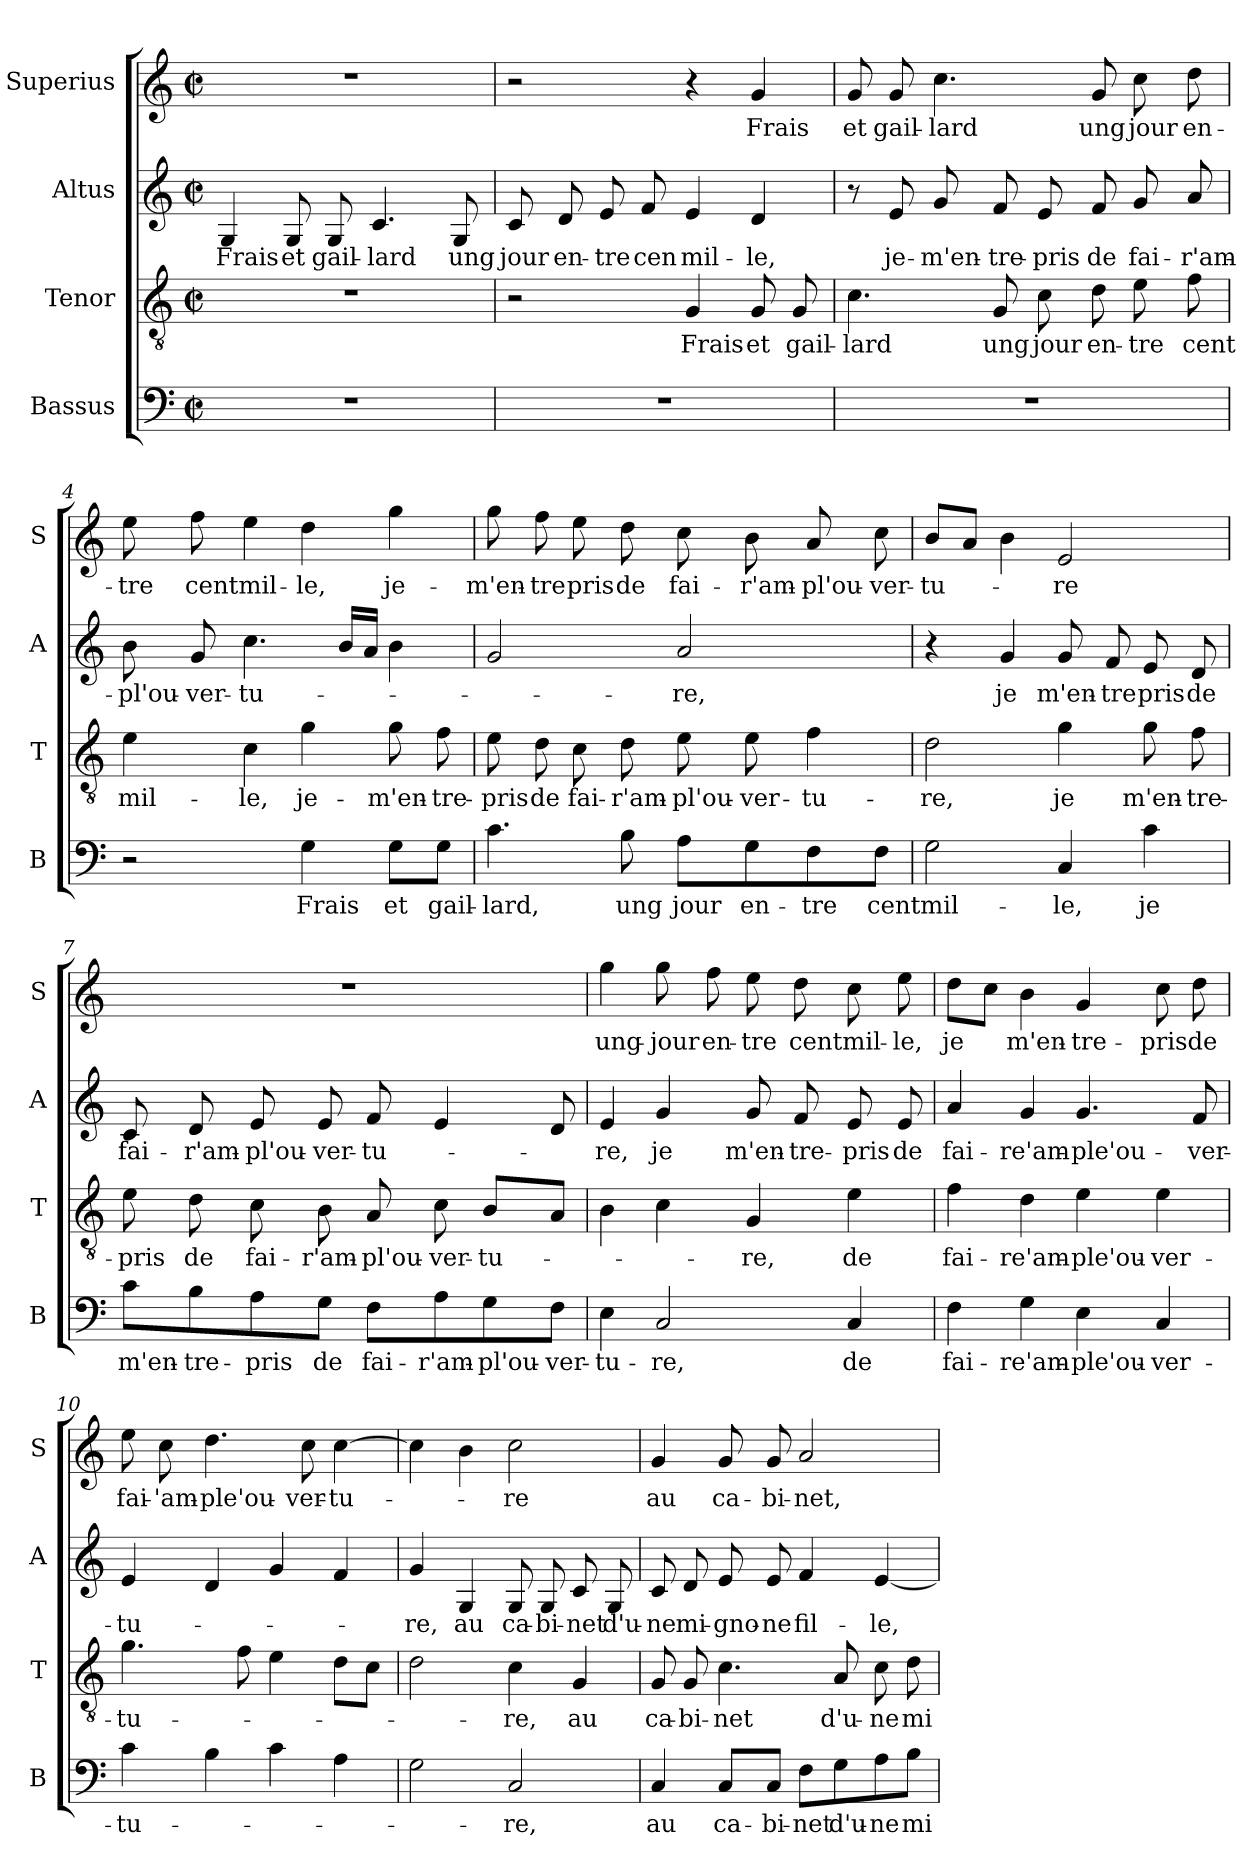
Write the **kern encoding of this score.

**kern	**text	**kern	**text	**kern	**text	**kern	**text
*part4	*part4	*part3	*part3	*part2	*part2	*part1	*part1
*staff4	*staff4	*staff3	*staff3	*staff2	*staff2	*staff1	*staff1
*I"Bassus	*	*I"Tenor	*	*I"Altus	*	*I"Superius	*
*I'B	*	*I'T	*	*I'A	*	*I'S	*
*clefF4	*	*clefGv2	*	*clefG2	*	*clefG2	*
*k[]	*	*k[]	*	*k[]	*	*k[]	*
*C:	*	*C:	*	*C:	*	*C:	*
*M2/2	*	*M2/2	*	*M2/2	*	*M2/2	*
*met(c|)	*	*met(c|)	*	*met(c|)	*	*met(c|)	*
=1	=1	=1	=1	=1	=1	=1	=1
1r	.	1r	.	4G/	Frais	1r	.
.	.	.	.	8G/	et	.	.
.	.	.	.	8G/	gail-	.	.
.	.	.	.	4.c/	-lard	.	.
.	.	.	.	8G/	ung	.	.
=2	=2	=2	=2	=2	=2	=2	=2
1r	.	2r	.	8c/	jour	2r	.
.	.	.	.	8d/	en-	.	.
.	.	.	.	8e/	-tre	.	.
.	.	.	.	8f/	cen	.	.
.	.	4G/	Frais	4e/	mil-	4r	.
.	.	8G/	et	4d/	-le,	4g/	Frais
.	.	8G/	gail-	.	.	.	.
=3	=3	=3	=3	=3	=3	=3	=3
1r	.	4.c\	-lard	8r	.	8g/	et
.	.	.	.	8e/	je-	8g/	gail-
.	.	.	.	8g/	-m'en-	4.cc\	-lard
.	.	8G/	ung	8f/	-tre-	.	.
.	.	8c\	jour	8e/	-pris	.	.
.	.	8d\	en-	8f/	de	8g/	ung
.	.	8e\	-tre	8g/	fai-	8cc\	jour
.	.	8f\	cent	8a/	-r'am-	8dd\	en-
=4	=4	=4	=4	=4	=4	=4	=4
2r	.	4e\	mil-	8b\	-pl'ou-	8ee\	-tre
.	.	.	.	8g/	-ver-	8ff\	cent
.	.	4c\	-le,	4.cc\	-tu-	4ee\	mil-
4G\	Frais	4g\	je-	.	.	4dd\	-le,
.	.	.	.	16b/LL	.	.	.
.	.	.	.	16a/JJ	.	.	.
8G\L	et	8g\	-m'en-	4b\	.	4gg\	je-
8G\J	gail-	8f\	-tre-	.	.	.	.
!!LO:LB:g=z
=5	=5	=5	=5	=5	=5	=5	=5
4.c\	-lard,	8e\	-pris	2g/	.	8gg\	-m'en-
.	.	8d\	de	.	.	8ff\	-tre
.	.	8c\	fai-	.	.	8ee\	pris
8B\	ung	8d\	-r'am-	.	.	8dd\	de
8A\L	jour	8e\	-pl'ou-	2a/	-re,	8cc\	fai-
8G\	en-	8e\	-ver-	.	.	8b\	-r'am-
8F\	-tre	4f\	-tu-	.	.	8a/	-pl'ou-
8F\J	cent	.	.	.	.	8cc\	-ver-
=6	=6	=6	=6	=6	=6	=6	=6
2G\	mil-	2d\	-re,	4r	.	8b/L	-tu-
.	.	.	.	.	.	8a/J	.
.	.	.	.	4g/	je	4b\	.
4C/	-le,	4g\	je	8g/	m'en-	2e/	-re
.	.	.	.	8f/	-tre	.	.
4c\	je	8g\	m'en-	8e/	pris	.	.
.	.	8f\	-tre-	8d/	de	.	.
=7	=7	=7	=7	=7	=7	=7	=7
8c\L	m'en-	8e\	-pris	8c/	fai-	1r	.
8B\	-tre-	8d\	de	8d/	-r'am-	.	.
8A\	-pris	8c\	fai-	8e/	-pl'ou-	.	.
8G\J	de	8B\	-r'am-	8e/	-ver-	.	.
8F\L	fai-	8A/	-pl'ou-	8f/	-tu-	.	.
8A\	-r'am-	8c\	-ver-	4e/	.	.	.
8G\	-pl'ou-	8B/L	-tu-	.	.	.	.
8F\J	-ver-	8A/J	.	8d/	.	.	.
=8	=8	=8	=8	=8	=8	=8	=8
4E\	-tu-	4B\	.	4e/	-re,	4gg\	ung-
2C/	-re,	4c\	.	4g/	je	8gg\	-jour
.	.	.	.	.	.	8ff\	en-
.	.	4G/	-re,	8g/	m'en-	8ee\	-tre
.	.	.	.	8f/	-tre-	8dd\	cent
4C/	de	4e\	de	8e/	-pris	8cc\	mil-
.	.	.	.	8e/	de	8ee\	-le,
!!LO:LB:g=z
=9	=9	=9	=9	=9	=9	=9	=9
4F\	fai-	4f\	fai-	4a/	fai-	8dd\L	je
.	.	.	.	.	.	8cc\J	.
4G\	-re'am-	4d\	-re'am-	4g/	-re'am-	4b\	m'en-
4E\	-ple'ou-	4e\	-ple'ou-	4.g/	-ple'ou-	4g/	-tre-
4C/	-ver-	4e\	-ver-	.	.	8cc\	-pris
.	.	.	.	8f/	-ver-	8dd\	de
=10	=10	=10	=10	=10	=10	=10	=10
4c\	-tu-	4.g\	-tu-	4e/	-tu-	8ee\	fai-
.	.	.	.	.	.	8cc\	-'am-
4B\	.	.	.	4d/	.	4.dd\	-ple'ou-
.	.	8f\	.	.	.	.	.
4c\	.	4e\	.	4g/	.	.	.
.	.	.	.	.	.	8cc\	-ver-
4A\	.	8d\L	.	4f/	.	[4cc\	-tu-
.	.	8c\J	.	.	.	.	.
=11	=11	=11	=11	=11	=11	=11	=11
2G\	.	2d\	.	4g/	-re,	4cc\]	.
.	.	.	.	4G/	au	4b\	.
2C/	-re,	4c\	-re,	8G/	ca-	2cc\	-re
.	.	.	.	8G/	-bi-	.	.
.	.	4G/	au	8c/	-net	.	.
.	.	.	.	8G/	d'u-	.	.
=12	=12	=12	=12	=12	=12	=12	=12
4C/	au	8G/	ca-	8c/	-ne	4g/	au
.	.	8G/	-bi-	8d/	mi-	.	.
8C/L	ca-	4.c\	-net	8e/	-gno-	8g/	ca-
8C/J	-bi-	.	.	8e/	-ne	8g/	-bi-
8F\L	-net	.	.	4f/	fil-	2a/	-net,
8G\	d'u-	8A/	d'u-	.	.	.	.
8A\	-ne	8c\	-ne	[4e/	-le,	.	.
8B\J	mi-	8d\	mi-	.	.	.	.
=	=	=	=	=	=	=	=
*-	*-	*-	*-	*-	*-	*-	*-
